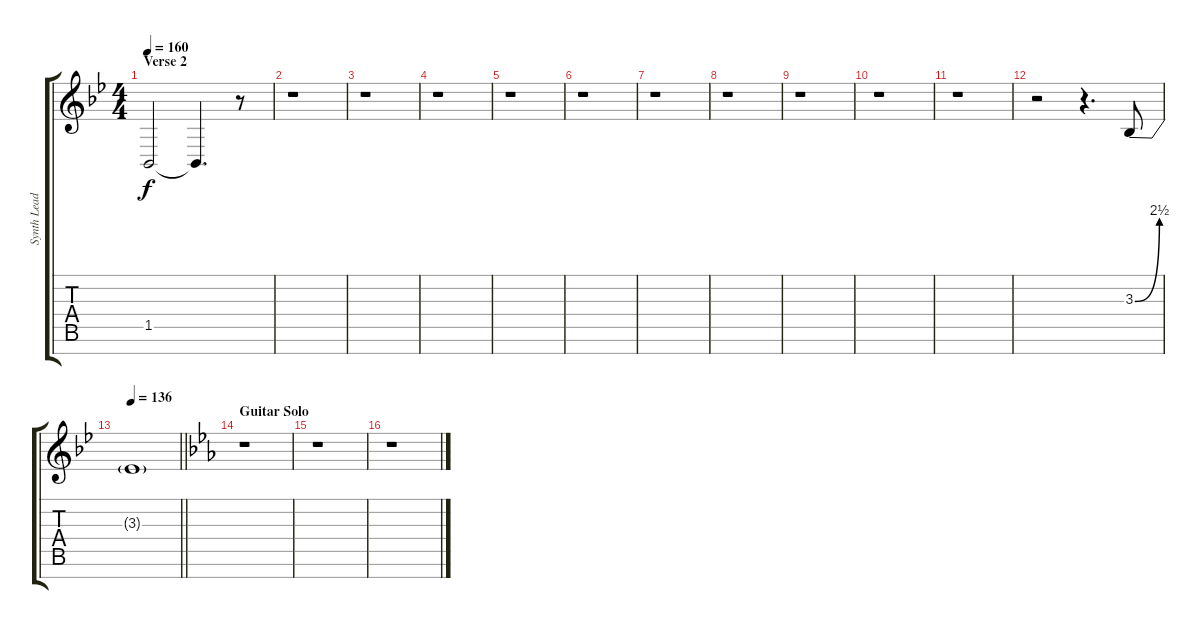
\track ("Synth Lead 2" "Synth Lead") {instrument lead2sawtooth}
\staff {score tabs}
\tuning (E4 B3 G3 D3 A2 E2 B1) {hide}
\ts (4 4)
\section ("" "Verse 2")
\tempo 160
\clef g2
\ks bb
1.5.2{dy f} 1.5{t}.4{d} r.8 |
r.1 |
r.1 |
r.1 |
r.1 |
r.1 |
r.1 |
r.1 |
r.1 |
r.1 |
r.1 |
r.2 r.4{d} 3.3{be (bend 0 0 60 10)}.8 |
\tempo 136
\barLineRight lightlight
3.3{t}.1 |
\section ("" "Guitar Solo")
\ks eb
r.1 |
r.1 |
r.1
